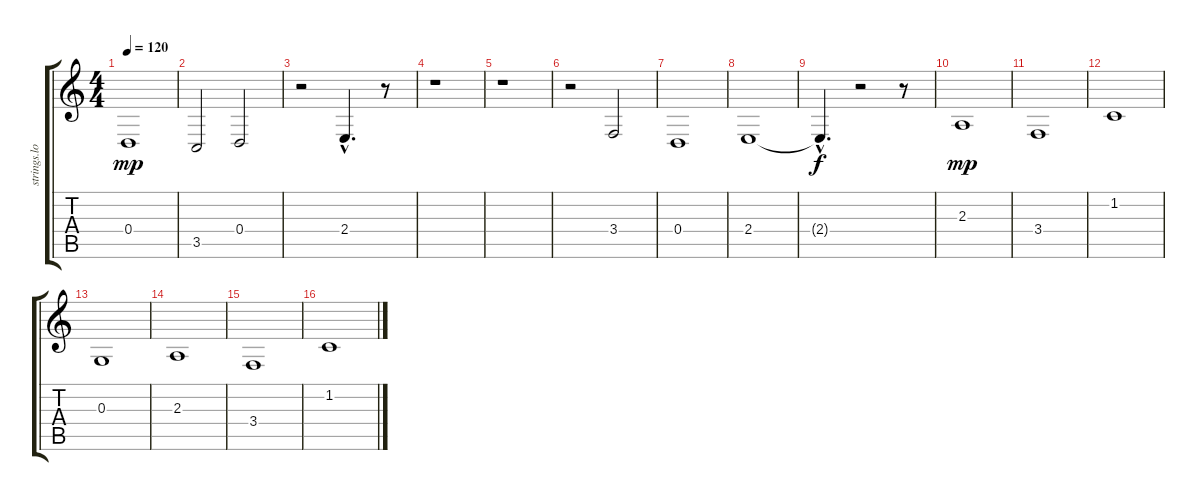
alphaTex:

\track ("strings.loo" "strings.lo") {instrument stringensemble2}
\staff {score tabs}
\tuning (E4 B3 G3 D3 A2 E2) {hide}
\ts (4 4)
\tempo 120
\clef g2
\ks c
0.4.1{dy mp} |
3.5.2 0.4.2 |
r.2 2.4{hac}.4{d} r.8 |
r.1 |
r.1 |
r.2 3.4.2 |
0.4.1 |
2.4.1 |
2.4{hac t}.4{d dy f} r.2 r.8 |
2.3.1{dy mp} |
3.4.1 |
1.2.1 |
0.3.1 |
2.3.1 |
3.4.1 |
1.2.1
